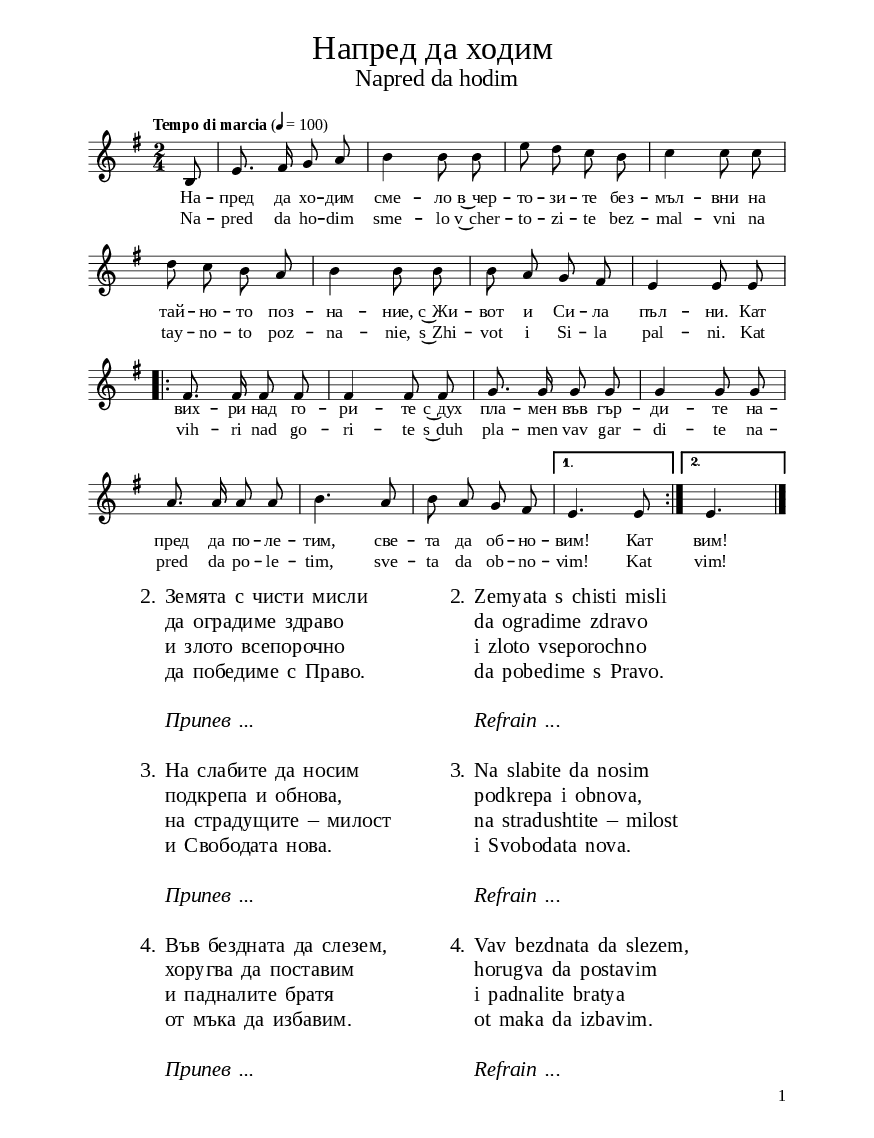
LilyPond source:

\version "2.24.1"

% include paper part and global functions
\include "include/globals.ily"

\bookpart {
   \label #'ref036
  \tocItem \markup "Напред да ходим – Napred da hodim"
  \include "include/bookpart-paper.ily"
  \score {
    \include "include/score-layout.ily"

    \new Voice \absolute {
      \clef treble
      \key e \minor
      \time 2/4
      \tempoFunc "Tempo di marcia" 4 "100"
      \autoBeamOff
      \partial 8


      b8 | e'8. fis'16 g'8 a' | b'4 b'8 b' | e''8 d'' c'' b' | c''4 c''8 c'' \break |
      d''8 c'' b' a' | b'4 b'8 b' | b'8 a' g' fis' | e'4 e'8 e' \break |
      \repeat volta 2 {
        fis'8. fis'16 fis'8 fis' |
        fis'4 fis'8 fis' |
        g'8. g'16 g'8 g' |
        g'4 g'8 g' | \break

        a'8.  a'16 a'8 a' |
        b'4. a'8 |
        b'8 a' g'  fis'8 |
      } \alternative {
        {  e'4. e'8 |}
        {e'4. \bar "|." \break }
      }
    }

    \addlyrics {
      На -- пред
      да хо -- дим сме -- ло в~чер -- то -- зи -- те
      без -- мъл -- вни на тай -- но -- то поз -- на --
      ние, с~Жи -- вот и Си -- ла пъл -- ни. Кат вих
      -- ри над го -- ри -- те с~дух пла -- мен във
      гър -- ди -- те на -- пред да по -- ле -- тим,
      све -- та да об -- но -- вим! Кат вим!}
      \addlyrics {
        Na -- pred
        da ho -- dim sme -- lo v~cher -- to -- zi -- te
        bez -- mal -- vni na tay -- no -- to poz -- na --
        nie, s~Zhi -- vot i Si -- la pal -- ni. Kat vih
        -- ri nad go -- ri -- te s~duh pla -- men vav
        gar -- di -- te na -- pred da po -- le -- tim,
        sve -- ta da ob -- no -- vim! Kat vim!}

        \header {
          title = \titleFunc "Напред да ходим " "Napred da hodim"
        }

        \midi{}

      } % score



      \markup \fontsize #bgCoupletFontSize {
        \hspace #5
        \override #`(baseline-skip . ,bgCoupletBaselineSkip)
        \column {
          \line {  2. Земята с чисти мисли}

          \line {   "   "да оградиме здраво}

          \line {   "   "и злото всепорочно}

          \line {   "   "да победиме с Право.}
          \line { "   "}

          \line { "   " \italic {Припев ... }}
          \line { "   "}


          \line {   3. На слабите да носим}

          \line {   "   "подкрепа и обнова,}

          \line {   "   "на страдущите – милост}

          \line {   "   "и Свободата нова.}

          \line { "   "}
          \line { "   " \italic {Припев ...}}
          \line { "   " }

          \line {  4. Във бездната да слезем,}

          \line {   "   "хоругва да поставим}

          \line {   "   "и падналите братя}

          \line {   "   "от мъка да избавим.}

          \line { "   "}
          \line { "   " \italic {Припев ...}}


        }

        \hspace #5
        \override #`(baseline-skip . ,bgCoupletBaselineSkip)
        \column {
          \line { 2. Zemyata s chisti misli}

          \line { "   "da ogradime zdravo}

          \line { "   "i zloto vseporochno}

          \line { "   "da pobedime s Pravo.}
          \line { "   "}

          \line { "   " \italic { Refrain ...} }
          \line { "   "}

          \line { 3. Na slabite da nosim}

          \line { "   "podkrepa i obnova,}

          \line { "   "na stradushtite – milost}

          \line { "   "i Svobodata nova.}
          \line { "   "}

          \line { "   " \italic { Refrain ...} }
          \line { "   "}

          \line { 4. Vav bezdnata da slezem,}

          \line { "   "horugva da postavim}

          \line { "   "i padnalite bratya}

          \line { "   "ot maka da izbavim.}
          \line { "   "}

          \line { "   " \italic { Refrain ...} }

        } %column
      } % markup



      \pageBreak



      \markup \fontsize #bgCoupletFontSize {
        \hspace #5
        \override #`(baseline-skip . ,bgCoupletBaselineSkip)
        \column {


          \line {   5. Тогава да отворим}

          \line {   "   "на новий град вратите,}

          \line {   "   "в Иерусалим да влезем –}

          \line {   "   "света на Светлините.}
          \line { "   "}

          \line { "   " \italic  {Припев ...}}
          \line { "   "}

        }

        \hspace #5
        \override #`(baseline-skip . ,bgCoupletBaselineSkip)
        \column {


          \line { 5. Togava da otvorim}

          \line { "   "na noviy grad vratite,}

          \line { "   "v Ierusalim da vlezem –}

          \line { "   "sveta na Svetlinite.}
          \line { "   "}

          \line { "   " \italic { Refrain ...} }
        } %column
      } % markup

      % include foreign translation(s) of the song
       \version "2.24.0"

\markup \fill-line { \fontsize #deTitleFontSize "Lasst uns kühn vorwärtsgehen" }
\markup \null
\markup \fontsize #deCoupletFontSize {
  \hspace #10
  \override #`(baseline-skip . ,deCoupletBaselineSkip)

  \column {

    \line { 1. Vorwärts, lasst uns kühn vorangehen}
    \line { "   "in die stillen Paläste des geheimen Wissens,}
    \line { "   "erfüllt von Leben und Kraft.}
    \line { "   " }

    \line { "   " \italic { Refrain ...}  }
    \line { "   " }

    \line { "   "Wie ein Sturmwind über den Wäldern,}

    \line { "   "mit feurigem Atem in der Brust, }

    \line { "   "vorwärts, schwingen wir uns auf, }

    \line { "   "erneuern wir die Welt!}
    \line { "   " }

    \line { 2. Lasst uns die Erde}

    \line { "   "mit reinen Gedanken fest umgränzen }

    \line { "   "und das lasterhafte Böse}

    \line { "   "mit Recht besiegen.}
    \line { "   " }

    \line { "   " \italic { Refrain ...}  }
    \line { "   " }
    \line {3. Lasst uns den Schwachen}


    \line { "   "Stärkung und Erneuerung bringen,}

    \line { "   "den Leidenden Erbarmen}

    \line { "   "und die neue Freiheit.}
    \line { "   " }

    \line { "   " \italic { Refrain ...}  }
    \line { "   " }

    \line { 4. Lasst uns in den Abgrund steigen,}

    \line { "   "das Banner aufpflanzen}

    \line { "   "und die gefallenen Brüder}

    \line { "   "von der Qual erlösen.}
    \line { "   " }

    \line { "   " \italic { Refrain ...}  }
    \line { "   " }

    \line { 5. Dann lasst uns die Tore}

    \line { "   "der neuen Stadt öffnen,}

    \line { "   "lasst uns eintreten in Jerusalem  –}

    \line { "   "die Welt der Lichter.}

    \line { "   " }
    \line { "   " \italic { Refrain ... }}
  }
}


    } % bookpart
